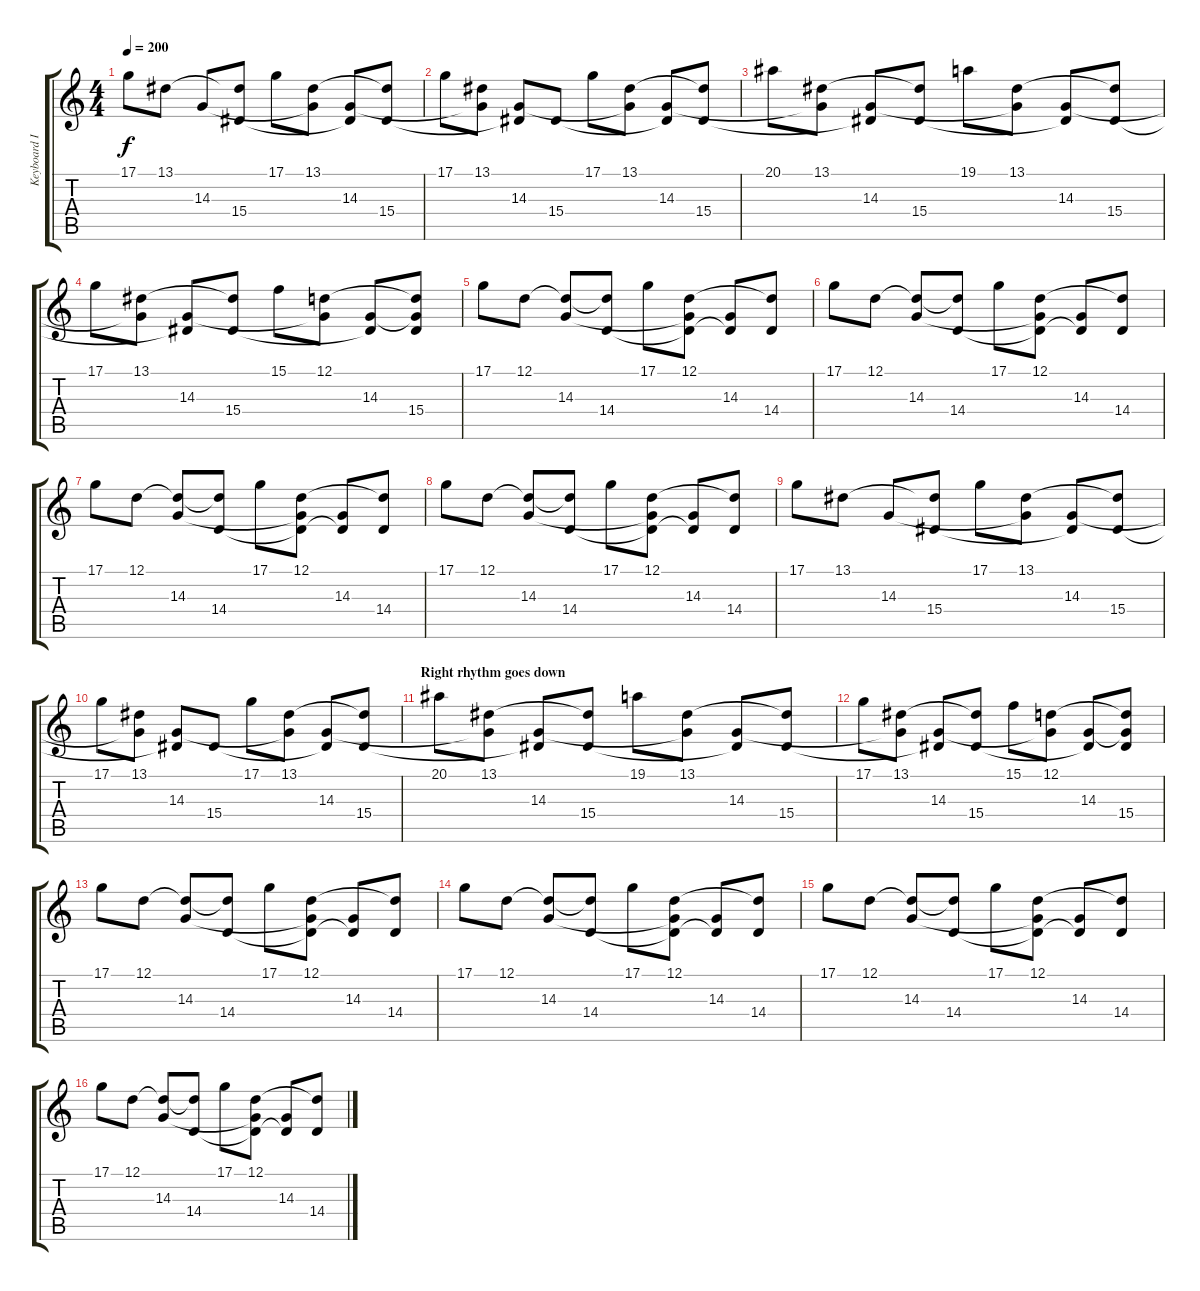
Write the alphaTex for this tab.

\track ("Keyboard I" "Keyboard I") {instrument pad1newage}
\staff {score tabs}
\tuning (D4 A3 F3 C3 G2 D2) {hide}
\ts (4 4)
\tempo 200
\clef g2
\ks c
17.1.8{dy f} 13.1.8 14.3.8 (13.1{t} 15.4).8 17.1.8 (13.1 14.3{t}).8 (14.3 15.4{t}).8 (13.1{t} 15.4).8 |
17.1.8 (13.1 14.3{t}).8 (14.3 15.4{t}).8 15.4.8 17.1.8 (13.1 14.3{t}).8 (14.3 15.4{t}).8 (13.1{t} 15.4).8 |
20.1.8 (13.1 14.3{t}).8 (14.3 15.4{t}).8 (13.1{t} 15.4).8 19.1.8 (13.1 14.3{t}).8 (14.3 15.4{t}).8 (13.1{t} 15.4).8 |
17.1.8 (13.1 14.3{t}).8 (14.3 15.4{t}).8 (13.1{t} 15.4).8 15.1.8 (12.1 14.3{t}).8 (14.3 15.4{t}).8 (12.1{t} 14.3{t} 15.4).8 |
17.1.8 12.1.8 (12.1{t} 14.3).8 (12.1{t} 14.4).8 17.1.8 (12.1 14.3{t} 14.4{t}).8 (14.3 14.4{t}).8 (12.1{t} 14.4).8 |
17.1.8 12.1.8 (12.1{t} 14.3).8 (12.1{t} 14.4).8 17.1.8 (12.1 14.3{t} 14.4{t}).8 (14.3 14.4{t}).8 (12.1{t} 14.4).8 |
17.1.8 12.1.8 (12.1{t} 14.3).8 (12.1{t} 14.4).8 17.1.8 (12.1 14.3{t} 14.4{t}).8 (14.3 14.4{t}).8 (12.1{t} 14.4).8 |
17.1.8 12.1.8 (12.1{t} 14.3).8 (12.1{t} 14.4).8 17.1.8 (12.1 14.3{t} 14.4{t}).8 (14.3 14.4{t}).8 (12.1{t} 14.4).8 |
17.1.8 13.1.8 14.3.8 (13.1{t} 15.4).8 17.1.8 (13.1 14.3{t}).8 (14.3 15.4{t}).8 (13.1{t} 15.4).8 |
17.1.8 (13.1 14.3{t}).8 (14.3 15.4{t}).8 15.4.8 17.1.8 (13.1 14.3{t}).8 (14.3 15.4{t}).8 (13.1{t} 15.4).8 |
\section ("" "Right rhythm goes down")
20.1.8 (13.1 14.3{t}).8 (14.3 15.4{t}).8 (13.1{t} 15.4).8 19.1.8 (13.1 14.3{t}).8 (14.3 15.4{t}).8 (13.1{t} 15.4).8 |
17.1.8 (13.1 14.3{t}).8 (14.3 15.4{t}).8 (13.1{t} 15.4).8 15.1.8 (12.1 14.3{t}).8 (14.3 15.4{t}).8 (12.1{t} 14.3{t} 15.4).8 |
17.1.8 12.1.8 (12.1{t} 14.3).8 (12.1{t} 14.4).8 17.1.8 (12.1 14.3{t} 14.4{t}).8 (14.3 14.4{t}).8 (12.1{t} 14.4).8 |
17.1.8 12.1.8 (12.1{t} 14.3).8 (12.1{t} 14.4).8 17.1.8 (12.1 14.3{t} 14.4{t}).8 (14.3 14.4{t}).8 (12.1{t} 14.4).8 |
17.1.8 12.1.8 (12.1{t} 14.3).8 (12.1{t} 14.4).8 17.1.8 (12.1 14.3{t} 14.4{t}).8 (14.3 14.4{t}).8 (12.1{t} 14.4).8 |
17.1.8 12.1.8 (12.1{t} 14.3).8 (12.1{t} 14.4).8 17.1.8 (12.1 14.3{t} 14.4{t}).8 (14.3 14.4{t}).8 (12.1{t} 14.4).8
